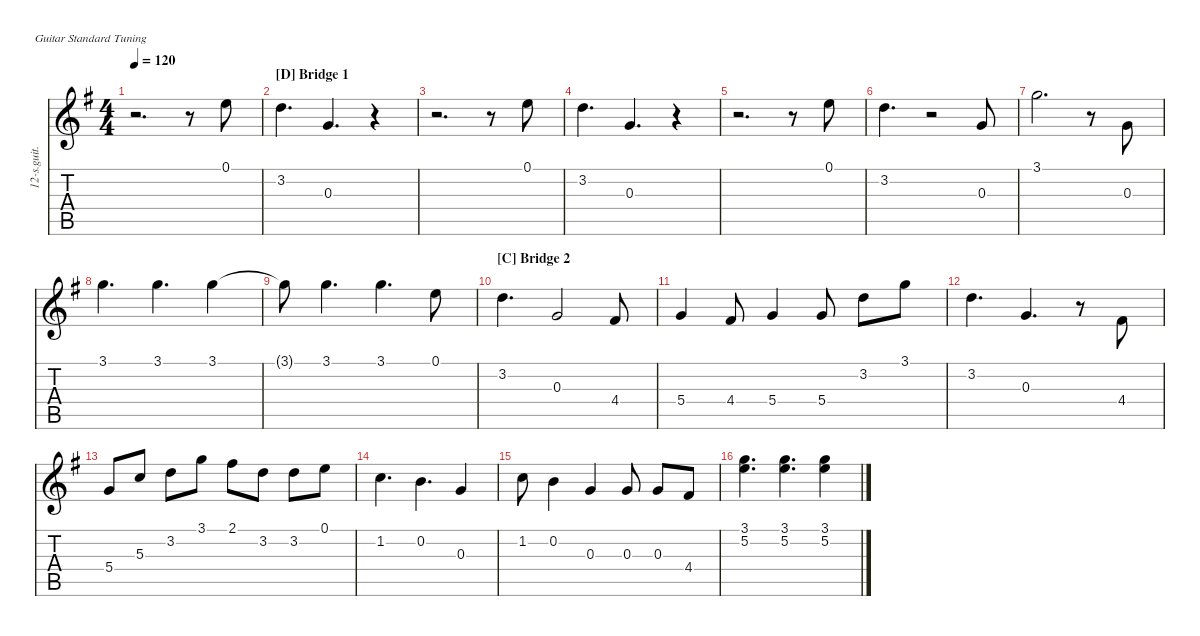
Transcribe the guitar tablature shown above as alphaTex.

\defaultSystemsLayout 4
\hideDynamics
\bracketExtendMode nobrackets
\track ("Gtr Lead" "12-s.guit.") {instrument acousticguitarsteel}
\staff {score tabs}
\tuning (E4 B3 G3 D3 A2 E2)
\ts (4 4)
\tempo 120
\clef g2
\ks g
r.2{d dy mf beam Down} r.8{beam Down} 0.1{acc forcenatural}.8{beam Down} |
\section ("D" "Bridge 1")
3.2{acc forcenatural}.4{d beam Down} 0.3{acc forcenatural}.4{d beam Up} r.4{beam Down} |
r.2{d beam Down} r.8{beam Down} 0.1{acc forcenatural}.8{beam Down} |
3.2{acc forcenatural}.4{d beam Down} 0.3{acc forcenatural}.4{d beam Up} r.4{beam Down} |
r.2{d beam Down} r.8{beam Down} 0.1{acc forcenatural}.8{beam Down} |
3.2{acc forcenatural}.4{d beam Down} r.2{beam Down} 0.3{acc forcenatural}.8{beam Up} |
3.1{acc forcenatural}.2{d beam Down} r.8{beam Down} 0.3{acc forcenatural}.8{beam Up} |
3.1{acc forcenatural}.4{d beam Down} 3.1{acc forcenatural}.4{d beam Down} 3.1{acc forcenatural}.4{beam Down} |
3.1{t acc forcenatural}.8{beam Down} 3.1{acc forcenatural}.4{d beam Down} 3.1{acc forcenatural}.4{d beam Down} 0.1{acc forcenatural}.8{beam Down} |
\section ("C" "Bridge 2")
3.2{acc forcenatural}.4{d beam Down} 0.3{acc forcenatural}.2{beam Up} 4.4{acc #}.8{beam Up} |
5.4{acc forcenatural}.4{beam Up} 4.4{acc #}.8{beam Up} 5.4{acc forcenatural}.4{beam Up} 5.4{acc forcenatural}.8{beam Up} 3.2{acc forcenatural}.8{beam Down} 3.1{acc forcenatural}.8{beam Down} |
3.2{acc forcenatural}.4{d beam Down} 0.3{acc forcenatural}.4{d beam Up} r.8{beam Down} 4.4{acc #}.8{beam Up} |
5.4{acc forcenatural}.8{beam Up} 5.3{acc forcenatural}.8{beam Up} 3.2{acc forcenatural}.8{beam Down} 3.1{acc forcenatural}.8{beam Down} 2.1{acc #}.8{beam Down} 3.2{acc forcenatural}.8{beam Down} 3.2{acc forcenatural}.8{beam Down} 0.1{acc forcenatural}.8{beam Down} |
1.2{acc forcenatural}.4{d beam Down} 0.2{acc forcenatural}.4{d beam Down} 0.3{acc forcenatural}.4{beam Up} |
1.2{acc forcenatural}.8{beam Down} 0.2{acc forcenatural}.4{beam Down} 0.3{acc forcenatural}.4{beam Up} 0.3{acc forcenatural}.8{beam Up} 0.3{acc forcenatural}.8{beam Up} 4.4{acc #}.8{beam Up} |
(3.1{acc forcenatural} 5.2{acc forcenatural}).4{d beam Down} (3.1{acc forcenatural} 5.2{acc forcenatural}).4{d beam Down} (3.1{acc forcenatural} 5.2{acc forcenatural}).4{beam Down}
